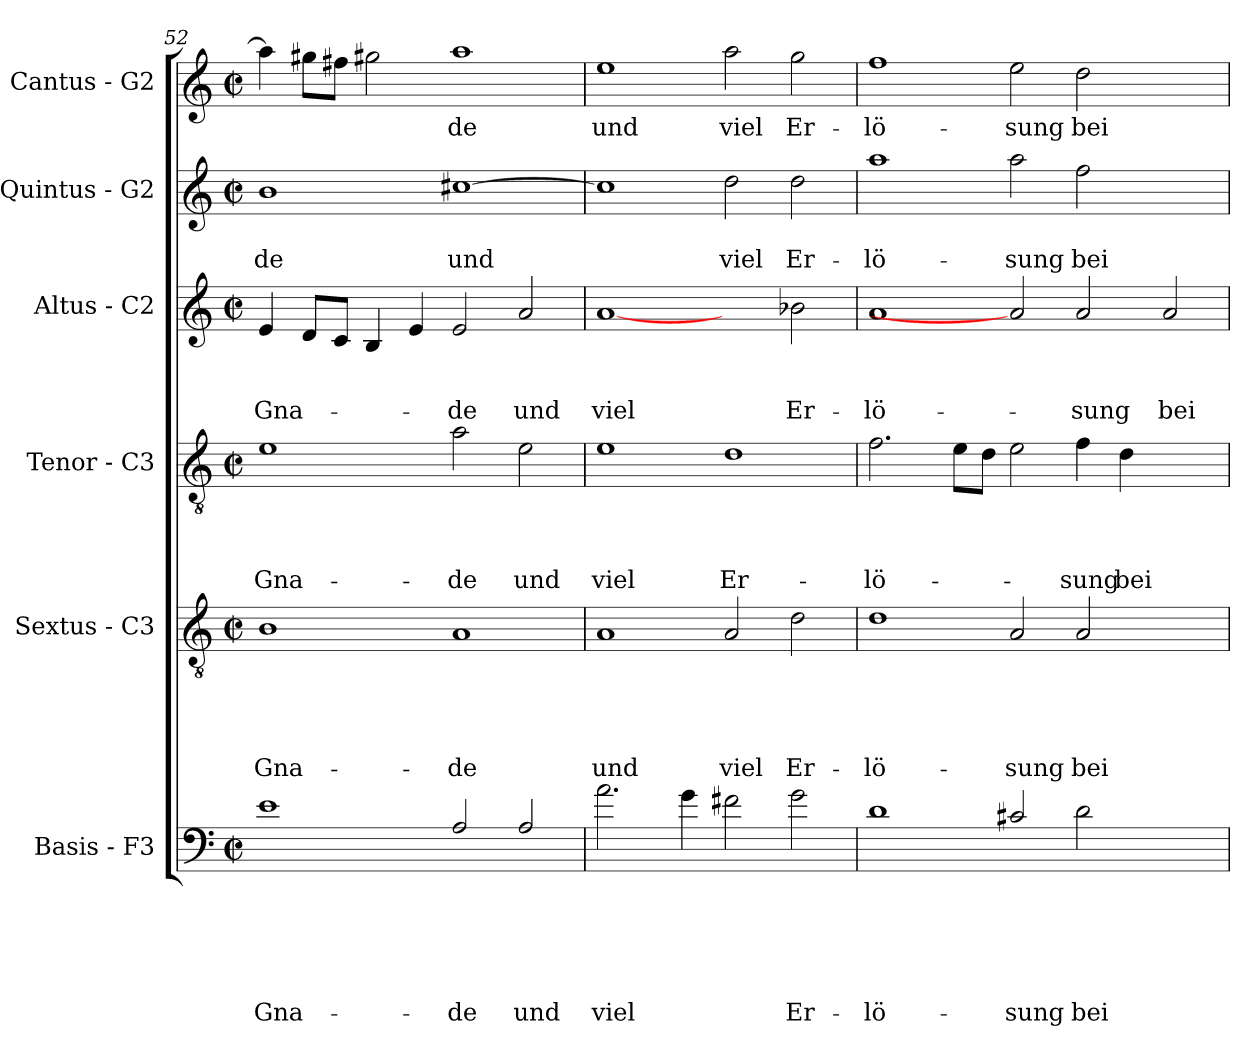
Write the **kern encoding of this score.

**kern	**text	**text	**text	**text	**text	**text	**kern	**text	**text	**text	**text	**text	**kern	**text	**text	**text	**text	**kern	**text	**text	**text	**kern	**text	**text	**kern	**text
*part6	*part6	*part6	*part6	*part6	*part6	*part6	*part5	*part5	*part5	*part5	*part5	*part5	*part4	*part4	*part4	*part4	*part4	*part3	*part3	*part3	*part3	*part2	*part2	*part2	*part1	*part1
*staff6	*staff6	*staff6	*staff6	*staff6	*staff6	*staff6	*staff5	*staff5	*staff5	*staff5	*staff5	*staff5	*staff4	*staff4	*staff4	*staff4	*staff4	*staff3	*staff3	*staff3	*staff3	*staff2	*staff2	*staff2	*staff1	*staff1
*I"Basis - F3	*	*	*	*	*	*	*I"Sextus - C3	*	*	*	*	*	*I"Tenor - C3	*	*	*	*	*I"Altus - C2	*	*	*	*I"Quintus - G2	*	*	*I"Cantus - G2	*
!!LO:LB:g=z
*clefF4	*	*	*	*	*	*	*clefGv2	*	*	*	*	*	*clefGv2	*	*	*	*	*clefG2	*	*	*	*clefG2	*	*	*clefG2	*
*ITrd8c14	*	*	*	*	*	*	*	*	*	*	*	*	*	*	*	*	*	*	*	*	*	*	*	*	*	*
*k[]	*	*	*	*	*	*	*k[]	*	*	*	*	*	*k[]	*	*	*	*	*k[]	*	*	*	*k[]	*	*	*k[]	*
*C:	*	*	*	*	*	*	*C:	*	*	*	*	*	*C:	*	*	*	*	*C:	*	*	*	*C:	*	*	*C:	*
*M2/2	*	*	*	*	*	*	*M2/2	*	*	*	*	*	*M2/2	*	*	*	*	*M2/2	*	*	*	*M2/2	*	*	*M2/2	*
*met(c|)	*	*	*	*	*	*	*met(c|)	*	*	*	*	*	*met(c|)	*	*	*	*	*met(c|)	*	*	*	*met(c|)	*	*	*met(c|)	*
=52	=52	=52	=52	=52	=52	=52	=52	=52	=52	=52	=52	=52	=52	=52	=52	=52	=52	=52	=52	=52	=52	=52	=52	=52	=52	=52
!	!	!	!	!	!	!LO:LY:b	!	!	!	!	!	!LO:LY:b	!	!	!	!	!LO:LY:b	!	!	!	!LO:LY:b	!	!	!LO:LY:b	!	!
1E	.	.	.	.	.	Gna-	1B	.	.	.	.	Gna-	1e	.	.	.	Gna-	4e/	.	.	Gna-	1b	.	-de	4aa\]	.
.	.	.	.	.	.	.	.	.	.	.	.	.	.	.	.	.	.	8d/L	.	.	.	.	.	.	8gg#\L	.
.	.	.	.	.	.	.	.	.	.	.	.	.	.	.	.	.	.	8c/J	.	.	.	.	.	.	8ff#\J	.
.	.	.	.	.	.	.	.	.	.	.	.	.	.	.	.	.	.	4B/	.	.	.	.	.	.	2gg#X\	.
.	.	.	.	.	.	.	.	.	.	.	.	.	.	.	.	.	.	4e/	.	.	.	.	.	.	.	.
!	!	!	!	!	!	!LO:LY:b	!	!	!	!	!	!LO:LY:b	!	!	!	!	!LO:LY:b	!	!	!	!LO:LY:b	!	!	!LO:LY:b	!	!LO:LY:b
2AA/	.	.	.	.	.	-de	1A	.	.	.	.	-de	2a\	.	.	.	-de	2e/	.	.	-de	[1cc#X	.	und	1aa	-de
!	!	!	!	!	!	!LO:LY:b	!	!	!	!	!	!	!	!	!	!	!LO:LY:b	!	!	!	!LO:LY:b	!	!	!	!	!
2AA/	.	.	.	.	.	und	.	.	.	.	.	.	2e\	.	.	.	und	2a/	.	.	und	.	.	.	.	.
=53	=53	=53	=53	=53	=53	=53	=53	=53	=53	=53	=53	=53	=53	=53	=53	=53	=53	=53	=53	=53	=53	=53	=53	=53	=53	=53
!	!	!	!	!	!	!LO:LY:b	!	!	!	!	!	!LO:LY:b	!	!	!	!	!LO:LY:b	!	!	!	!LO:LY:b	!	!	!	!	!LO:LY:b
2.A\	.	.	.	.	.	viel	1A	.	.	.	.	und	1e	.	.	.	viel	[1a	.	.	viel	1cc#]	.	.	1ee	und
4G\	.	.	.	.	.	.	.	.	.	.	.	.	.	.	.	.	.	.	.	.	.	.	.	.	.	.
!	!	!	!	!	!	!	!	!	!	!	!	!LO:LY:b	!	!	!	!	!LO:LY:b	!	!	!	!	!	!	!LO:LY:b	!	!LO:LY:b
2F#X\	.	.	.	.	.	.	2A/	.	.	.	.	viel	1d	.	.	.	Er-	2ryy	.	.	.	2dd\	.	viel	2aa\	viel
!	!	!	!	!	!	!LO:LY:b	!	!	!	!	!	!LO:LY:b	!	!	!	!	!	!	!	!	!LO:LY:b	!	!	!LO:LY:b	!	!LO:LY:b
2G\	.	.	.	.	.	Er-	2d\	.	.	.	.	Er-	.	.	.	.	.	2b-X\	.	.	Er-	2dd\	.	Er-	2gg\	Er-
=54	=54	=54	=54	=54	=54	=54	=54	=54	=54	=54	=54	=54	=54	=54	=54	=54	=54	=54	=54	=54	=54	=54	=54	=54	=54	=54
!	!	!	!	!	!	!LO:LY:b	!	!	!	!	!	!LO:LY:b	!	!	!	!	!LO:LY:b	!	!	!	!LO:LY:b	!	!	!LO:LY:b	!	!LO:LY:b
1D	.	.	.	.	.	-lö-	1d	.	.	.	.	-lö-	2.f\	.	.	.	-lö-	1a	.	.	-lö-	1aa	.	-lö-	1ff	-lö-
.	.	.	.	.	.	.	.	.	.	.	.	.	8e\L	.	.	.	.	.	.	.	.	.	.	.	.	.
.	.	.	.	.	.	.	.	.	.	.	.	.	8d\J	.	.	.	.	.	.	.	.	.	.	.	.	.
!	!	!	!	!	!	!LO:LY:b	!	!	!	!	!	!LO:LY:b	!	!	!	!	!	!	!	!	!	!	!	!LO:LY:b	!	!LO:LY:b
2C#X/	.	.	.	.	.	-sung	2A/	.	.	.	.	-sung	2e\	.	.	.	.	2a]	.	.	.	2aa\	.	-sung	2ee\	-sung
!	!	!	!	!	!	!LO:LY:b	!	!	!	!	!	!LO:LY:b	!	!	!	!	!LO:LY:b	!	!	!	!LO:LY:b	!	!	!LO:LY:b	!	!LO:LY:b
2D\	.	.	.	.	.	bei	2A/	.	.	.	.	bei	4f\	.	.	.	-sung	2a/	.	.	-sung	2ff\	.	bei	2dd\	bei
!	!	!	!	!	!	!	!	!	!	!	!	!	!	!	!	!	!LO:LY:b	!	!	!	!	!	!	!	!	!
.	.	.	.	.	.	.	.	.	.	.	.	.	4d\	.	.	.	bei	.	.	.	.	.	.	.	.	.
!	!	!	!	!	!	!	!	!	!	!	!	!	!	!	!	!	!	!	!	!	!LO:LY:b	!	!	!	!	!
2ryy	.	.	.	.	.	.	2ryy	.	.	.	.	.	2ryy	.	.	.	.	2a/	.	.	bei	2ryy	.	.	2ryy	.
=	=	=	=	=	=	=	=	=	=	=	=	=	=	=	=	=	=	=	=	=	=	=	=	=	=	=
*-	*-	*-	*-	*-	*-	*-	*-	*-	*-	*-	*-	*-	*-	*-	*-	*-	*-	*-	*-	*-	*-	*-	*-	*-	*-	*-
